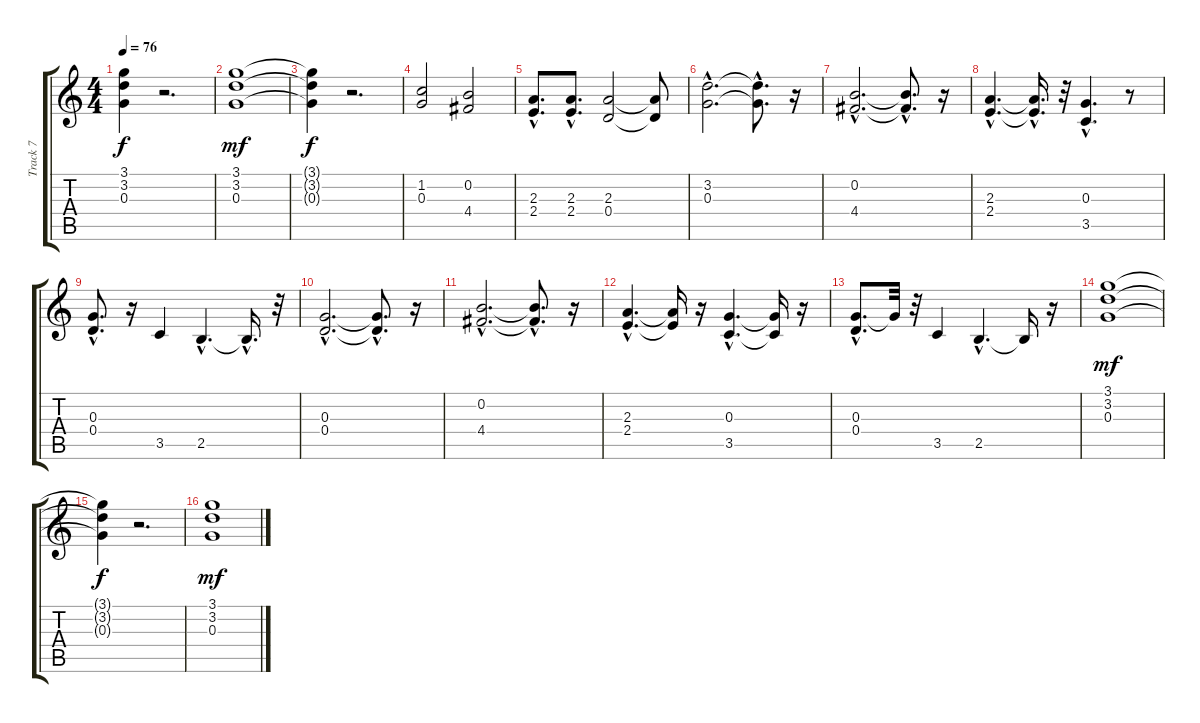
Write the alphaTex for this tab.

\track ("Track 7" "Track 7") {instrument distortionguitar}
\staff {score tabs}
\tuning (E4 B3 G3 D3 A2 E2) {hide}
\ts (4 4)
\tempo 76
\clef g2
\ks c
(3.1{t} 3.2{t} 0.3{t}).4{dy f} r.2{d} |
(3.1 3.2 0.3).1{dy mf} |
(3.1{t} 3.2{t} 0.3{t}).4{dy f} r.2{d} |
(1.2 0.3).2 (0.2 4.4).2 |
(2.3{hac} 2.4{hac}).8{d} (2.3{hac} 2.4{hac}).8{d} (2.3 0.4).2 (2.3{t} 0.4{t}).8 |
(3.2{hac} 0.3{hac}).2{d} (3.2{hac t} 0.3{hac t}).8{d} r.16 |
(0.2{hac} 4.4{hac}).2{d} (0.2{hac t} 4.4{hac t}).8{d} r.16 |
(2.3{hac} 2.4{hac}).4{d} (2.3{hac t} 2.4{hac t}).16{d} r.32 (0.3{hac} 3.5{hac}).4{d} r.8 |
(0.3{hac} 0.4{hac}).8{d} r.16 3.5.4 2.5{hac}.4{d} 2.5{hac t}.16{d} r.32 |
(0.3{hac} 0.4{hac}).2{d} (0.3{hac t} 0.4{hac t}).8{d} r.16 |
(0.2{hac} 4.4{hac}).2{d} (0.2{hac t} 4.4{hac t}).8{d} r.16 |
(2.3{hac} 2.4{hac}).4{d} (2.3{t} 2.4{t}).16 r.16 (0.3{hac} 3.5{hac}).4{d} (0.3{t} 3.5{t}).16 r.16 |
(0.3{hac} 0.4{hac}).8{d} 0.3{t}.32 r.32 3.5.4 2.5{hac}.4{d} 2.5{t}.16 r.16 |
(3.1 3.2 0.3).1{dy mf} |
(3.1{t} 3.2{t} 0.3{t}).4{dy f} r.2{d} |
(3.1 3.2 0.3).1{dy mf}
